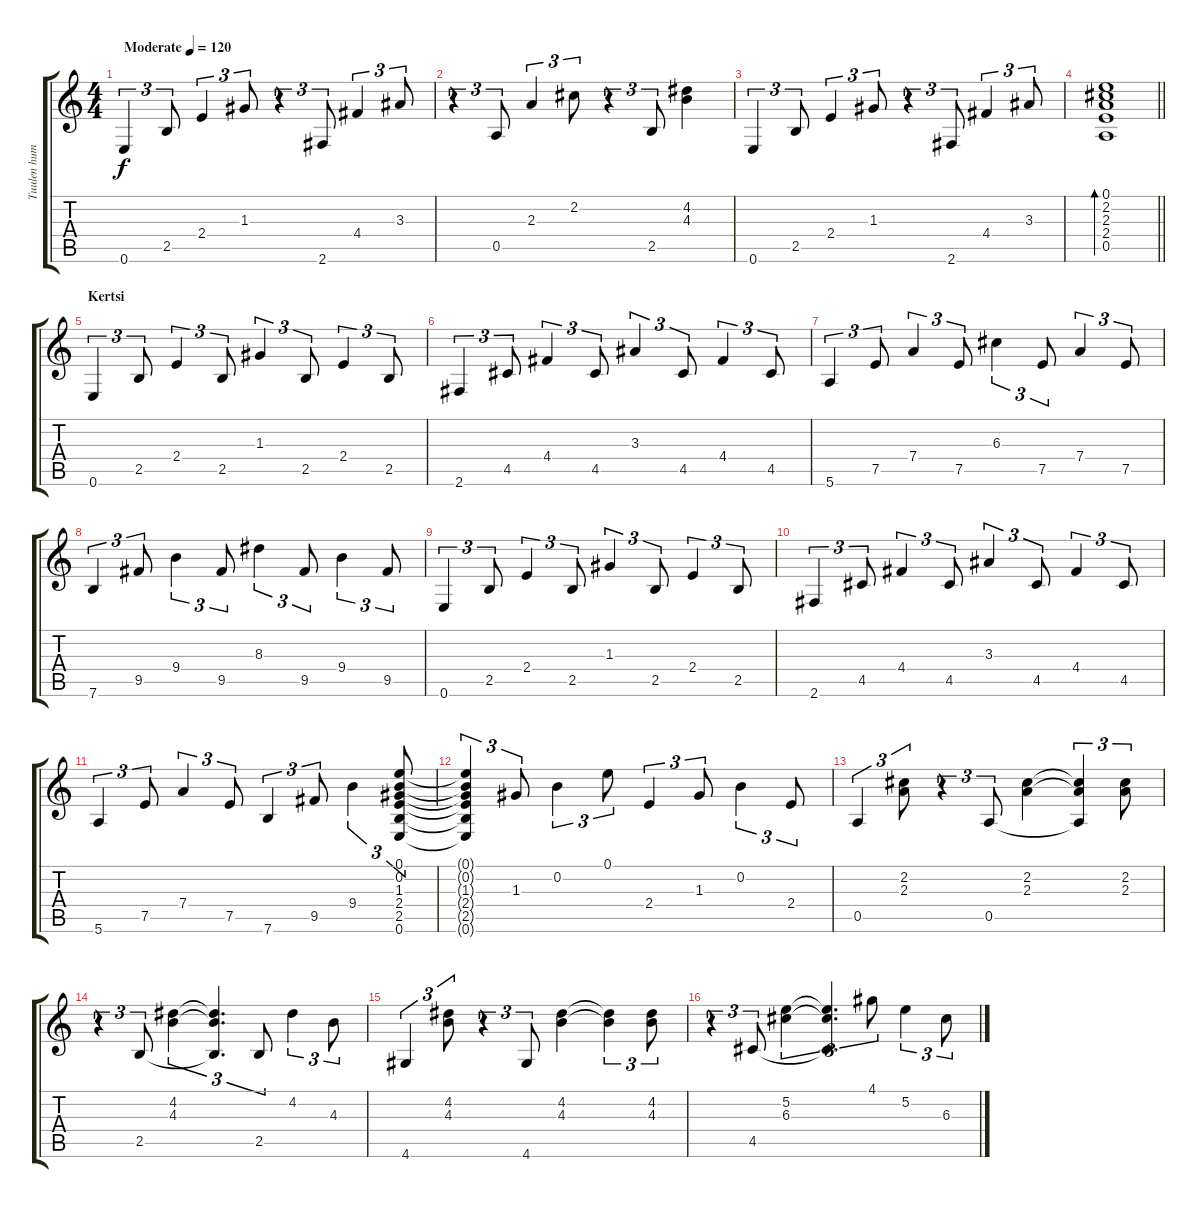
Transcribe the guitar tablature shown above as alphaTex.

\track ("Tuulen humina" "Tuulen hum") {instrument acousticguitarsteel}
\staff {score tabs}
\tuning (E4 B3 G3 D3 A2 E2) {hide}
\ts (4 4)
\tempo (120 "Moderate")
\clef g2
\ks c
0.6.4{tu (3 2) dy f instrument acousticguitarsteel} 2.5.8{tu (3 2)} 2.4.4{tu (3 2)} 1.3.8{tu (3 2)} r.4{tu (3 2)} 2.6.8{tu (3 2)} 4.4.4{tu (3 2)} 3.3.8{tu (3 2)} |
r.4{tu (3 2)} 0.5.8{tu (3 2)} 2.3.4{tu (3 2)} 2.2.8{tu (3 2)} r.4{tu (3 2)} 2.5.8{tu (3 2)} (4.2 4.3).4 |
0.6.4{tu (3 2)} 2.5.8{tu (3 2)} 2.4.4{tu (3 2)} 1.3.8{tu (3 2)} r.4{tu (3 2)} 2.6.8{tu (3 2)} 4.4.4{tu (3 2)} 3.3.8{tu (3 2)} |
\barLineRight lightlight
(0.1 2.2 2.3 2.4 0.5).1{bd 60} |
\section ("" "Kertsi")
0.6.4{tu (3 2)} 2.5.8{tu (3 2)} 2.4.4{tu (3 2)} 2.5.8{tu (3 2)} 1.3.4{tu (3 2)} 2.5.8{tu (3 2)} 2.4.4{tu (3 2)} 2.5.8{tu (3 2)} |
2.6.4{tu (3 2)} 4.5.8{tu (3 2)} 4.4.4{tu (3 2)} 4.5.8{tu (3 2)} 3.3.4{tu (3 2)} 4.5.8{tu (3 2)} 4.4.4{tu (3 2)} 4.5.8{tu (3 2)} |
5.6.4{tu (3 2)} 7.5.8{tu (3 2)} 7.4.4{tu (3 2)} 7.5.8{tu (3 2)} 6.3.4{tu (3 2)} 7.5.8{tu (3 2)} 7.4.4{tu (3 2)} 7.5.8{tu (3 2)} |
7.6.4{tu (3 2)} 9.5.8{tu (3 2)} 9.4.4{tu (3 2)} 9.5.8{tu (3 2)} 8.3.4{tu (3 2)} 9.5.8{tu (3 2)} 9.4.4{tu (3 2)} 9.5.8{tu (3 2)} |
0.6.4{tu (3 2)} 2.5.8{tu (3 2)} 2.4.4{tu (3 2)} 2.5.8{tu (3 2)} 1.3.4{tu (3 2)} 2.5.8{tu (3 2)} 2.4.4{tu (3 2)} 2.5.8{tu (3 2)} |
2.6.4{tu (3 2)} 4.5.8{tu (3 2)} 4.4.4{tu (3 2)} 4.5.8{tu (3 2)} 3.3.4{tu (3 2)} 4.5.8{tu (3 2)} 4.4.4{tu (3 2)} 4.5.8{tu (3 2)} |
5.6.4{tu (3 2)} 7.5.8{tu (3 2)} 7.4.4{tu (3 2)} 7.5.8{tu (3 2)} 7.6.4{tu (3 2)} 9.5.8{tu (3 2)} 9.4.4{tu (3 2)} (0.1 0.2 1.3 2.4 2.5 0.6).8{tu (3 2)} |
(0.1{t} 0.2{t} 1.3{t} 2.4{t} 2.5{t} 0.6{t}).4{tu (3 2)} 1.3.8{tu (3 2)} 0.2.4{tu (3 2)} 0.1.8{tu (3 2)} 2.4.4{tu (3 2)} 1.3.8{tu (3 2)} 0.2.4{tu (3 2)} 2.4.8{tu (3 2)} |
0.5.4{tu (3 2)} (2.2 2.3).8{tu (3 2)} r.4{tu (3 2)} 0.5.8{tu (3 2)} (2.2 2.3).4 (2.2{t} 2.3{t} 0.5{t}).4{tu (3 2)} (2.2 2.3).8{tu (3 2)} |
r.4{tu (3 2)} 2.5.8{tu (3 2)} (4.2 4.3).4{tu (3 2)} (4.2{t} 4.3{t} 2.5{t}).4{d tu (3 2)} 2.5.8{tu (3 2)} 4.2.4{tu (3 2)} 4.3.8{tu (3 2)} |
4.6.4{tu (3 2)} (4.2 4.3).8{tu (3 2)} r.4{tu (3 2)} 4.6.8{tu (3 2)} (4.2 4.3).4 (4.2{t} 4.3{t}).4{tu (3 2)} (4.2 4.3).8{tu (3 2)} |
r.4{tu (3 2)} 4.5.8{tu (3 2)} (5.2 6.3).4{tu (3 2)} (5.2{t} 6.3{t} 4.5{t}).4{d tu (3 2)} 4.1.8{tu (3 2)} 5.2.4{tu (3 2)} 6.3.8{tu (3 2)}
